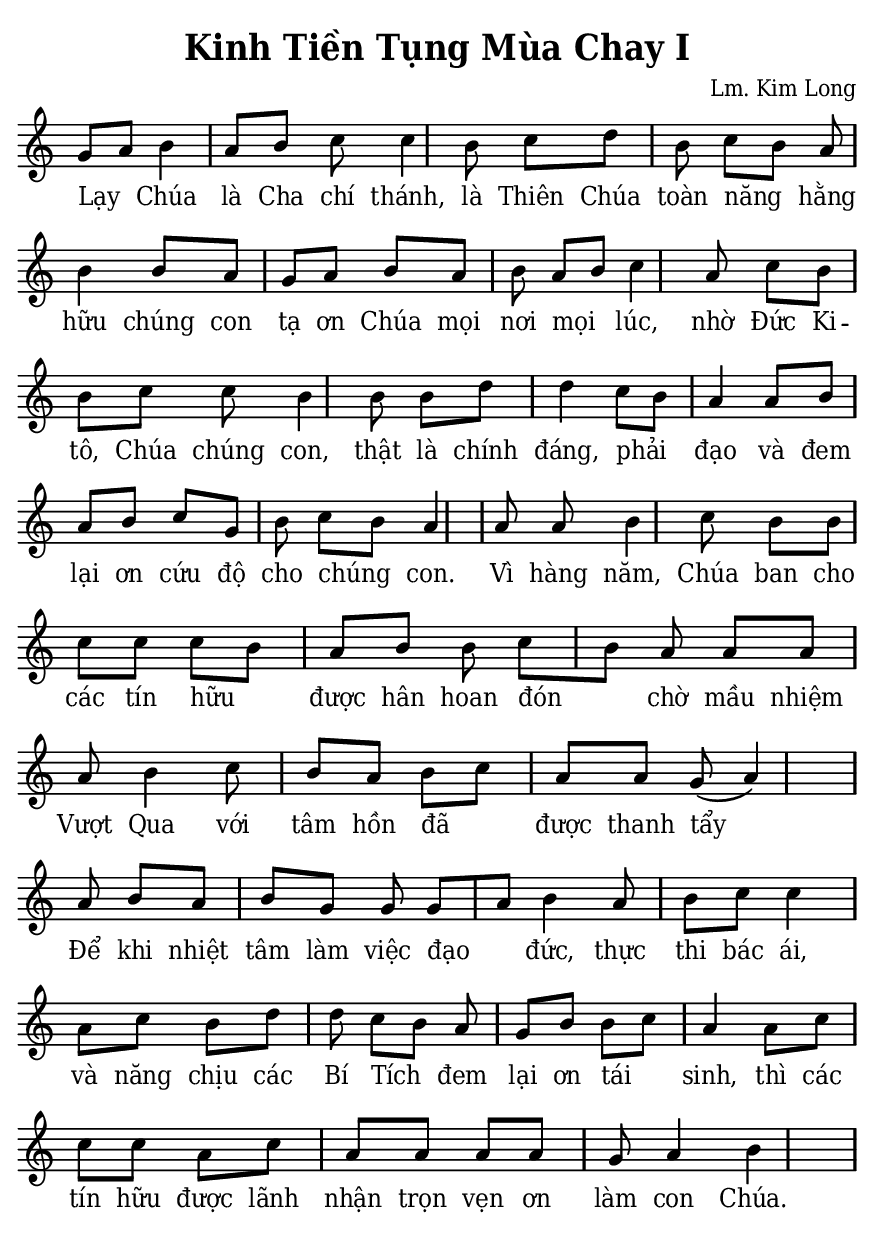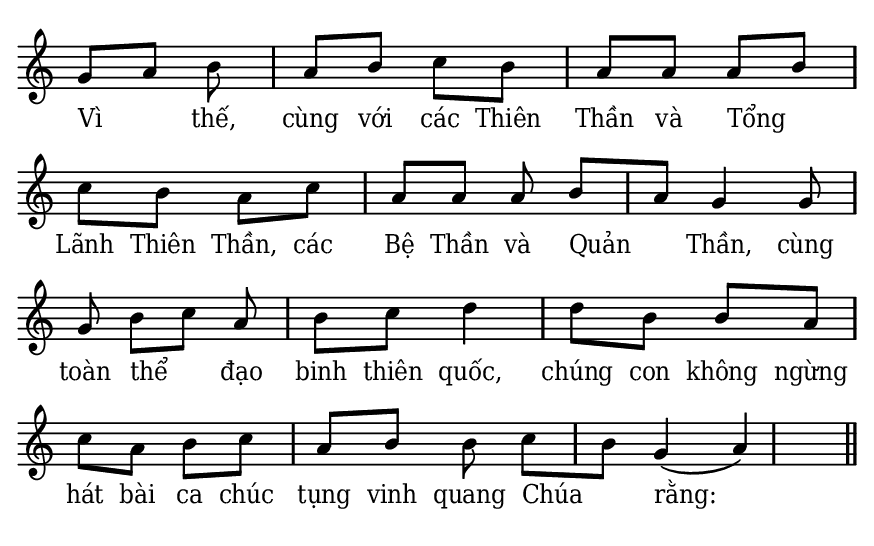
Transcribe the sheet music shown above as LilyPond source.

% Cài đặt chung\
\version "2.22.1"
\include "english.ly"
\include "gregorian.ly"

\header {
  title = "Kinh Tiền Tụng Mùa Chay I"
  composer = "Lm. Kim Long"
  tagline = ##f
}

% Nhạc phiên khúc
nhacPhienKhucSop = \relative c'' {
  g8 \hide ([a]) b4 a8 b c c4 b8 c d b c \hide ([b]) a b4
  b8 a g a b a b a \hide ([b]) c4 a8 c b b c
  c b4 b8 b d d4 c8 \hide ([b]) a4 a8 b a b c g
  b c \hide ([b]) a4 \bar "|" a8 a b4 c8 b b c c c \hide ([b]) a b
  b c \hide ([b]) a a a a b4 c8 b a b \hide ([c]) a a g (a4) \bar "|"
  
  a8 b a b g g g \hide ([a]) b4 a8 b c c4 a8 c b
  d d c \hide ([b]) a g b b \hide ([c]) a4 a8 c c c a c a
  a a a g a4 b \bar "|" g8 \hide ([a]) b a b c b
  a a a \hide ([b]) c b a c a a a b \hide ([a]) g4
  g8 g b \hide ([c]) a b c d4 d8 b b a c a
  b c a b b c \hide ([b]) g4 (a) \bar "||"
}

% Lời phiên khúc
loiPhienKhucSop = \lyrics {
  Lạy Chúa là Cha chí thánh, là Thiên Chúa toàn năng hằng hữu
  chúng con tạ ơn Chúa mọi nơi mọi lúc, nhờ Đức Ki -- tô,
  Chúa chúng con, thật là chính đáng, phải đạo
  và đem lại ơn cứu độ cho chúng con.
  Vì hàng năm, Chúa ban cho các tín hữu được hân hoan
  đón chờ mầu nhiệm Vượt Qua với tâm hồn đã được thanh tẩy
  Để khi nhiệt tâm làm việc đạo đức, thực thi bác ái,
  và năng chịu các Bí Tích đem lại ơn tái sinh,
  thì các tín hữu được lãnh nhận trọn vẹn ơn làm con Chúa.
  Vì thế, cùng với các Thiên Thần và Tổng Lãnh Thiên Thần,
  các Bệ Thần và Quản Thần,
  cùng toàn thể đạo binh thiên quốc,
  chúng con không ngừng hát bài ca chúc tụng vinh quang Chúa rằng:
}

% Dàn trang
\paper {
  #(set-paper-size "a5")
  top-margin = 3\mm
  bottom-margin = 3\mm
  left-margin = 3\mm
  right-margin = 3\mm
  #(define fonts
	 (make-pango-font-tree "Deja Vu Serif Condensed"
	 		       "Deja Vu Serif Condensed"
			       "Deja Vu Serif Condensed"
			       (/ 20 20)))
  print-page-number = ##f
  %page-count = 1
}

TongNhip = {
  \key c \major \time 2/4
  \set Timing.beamExceptions = #'()
  \set Timing.baseMoment = #(ly:make-moment 1/4)
}

\score {
  \new ChoirStaff <<
    \new Staff \with {
      \remove "Time_signature_engraver"
    }
    <<
      \new Voice = "beSop" {
        \clef treble \TongNhip \nhacPhienKhucSop
      }
      \new Lyrics \lyricsto beSop \loiPhienKhucSop
    >>
  >>
  \layout {
    \override Staff.TimeSignature.transparent = ##t
    \override Lyrics.LyricSpace.minimum-distance = #1.5
    \override LyricHyphen.minimum-distance = #2
    \override Score.BarNumber.break-visibility = ##(#f #f #f)
    \override Score.SpacingSpanner.uniform-stretching = ##t
    \override Score.SpacingSpanner.packed-spacing = ##f
    \set Score.defaultBarType = ""
    \set Score.barAlways = ##t
    ragged-last = ##f
  } 
}
